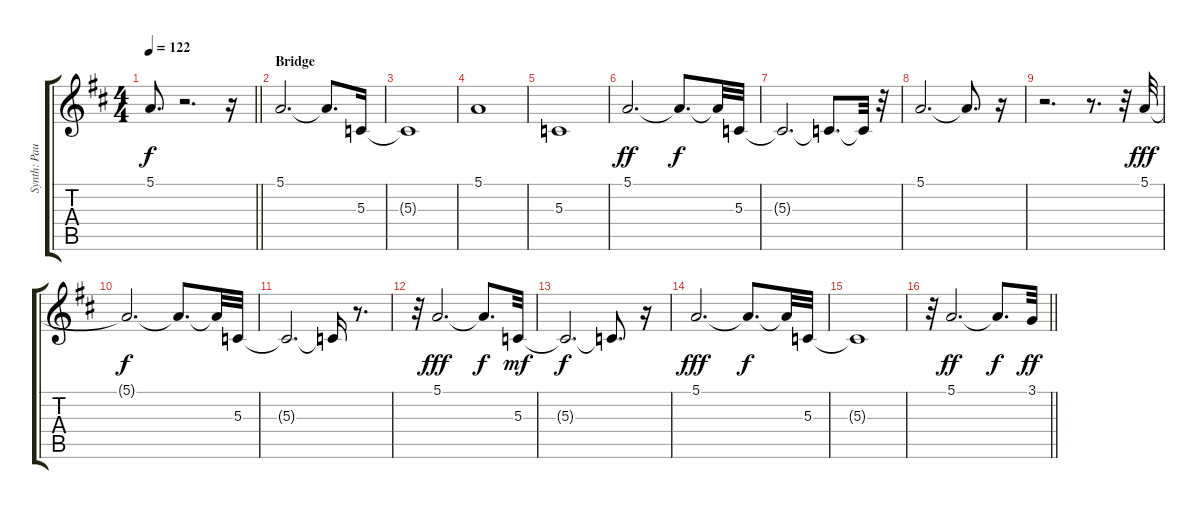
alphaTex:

\track ("Synth: Paul Rodgers" "Synth: Pau") {instrument tremolostrings}
\staff {score tabs}
\tuning (E4 B3 G3 D3 A2 E2) {hide}
\ts (4 4)
\tempo 122
\clef g2
\barLineRight lightlight
\ks d
5.1{t}.8{d dy f} r.2{d} r.16 |
\section ("" "Bridge")
5.1.2{d} 5.1{t}.8{d} 5.3.16 |
5.3{t}.1 |
5.1.1 |
5.3.1 |
5.1.2{d dy ff} 5.1{t}.8{d dy f} 5.1{t}.32 5.3.32 |
5.3{t}.2{d} 5.3{t}.8{d} 5.3{t}.32 r.32 |
5.1.2{d} 5.1{t}.8{d} r.16 |
r.2{d} r.8{d} r.32 5.1.32{dy fff} |
5.1{t}.2{d dy f} 5.1{t}.8{d} 5.1{t}.32 5.3.32 |
5.3{t}.2{d} 5.3{t}.16 r.8{d} |
r.32 5.1.2{d dy fff} 5.1{t}.8{d dy f} 5.3.32{dy mf} |
5.3{t}.2{d dy f} 5.3{t}.8{d} r.16 |
5.1.2{d dy fff} 5.1{t}.8{d dy f} 5.1{t}.32 5.3.32 |
5.3{t}.1 |
\barLineRight lightlight
r.32 5.1.2{d dy ff} 5.1{t}.8{d dy f} 3.1.32{dy ff}
